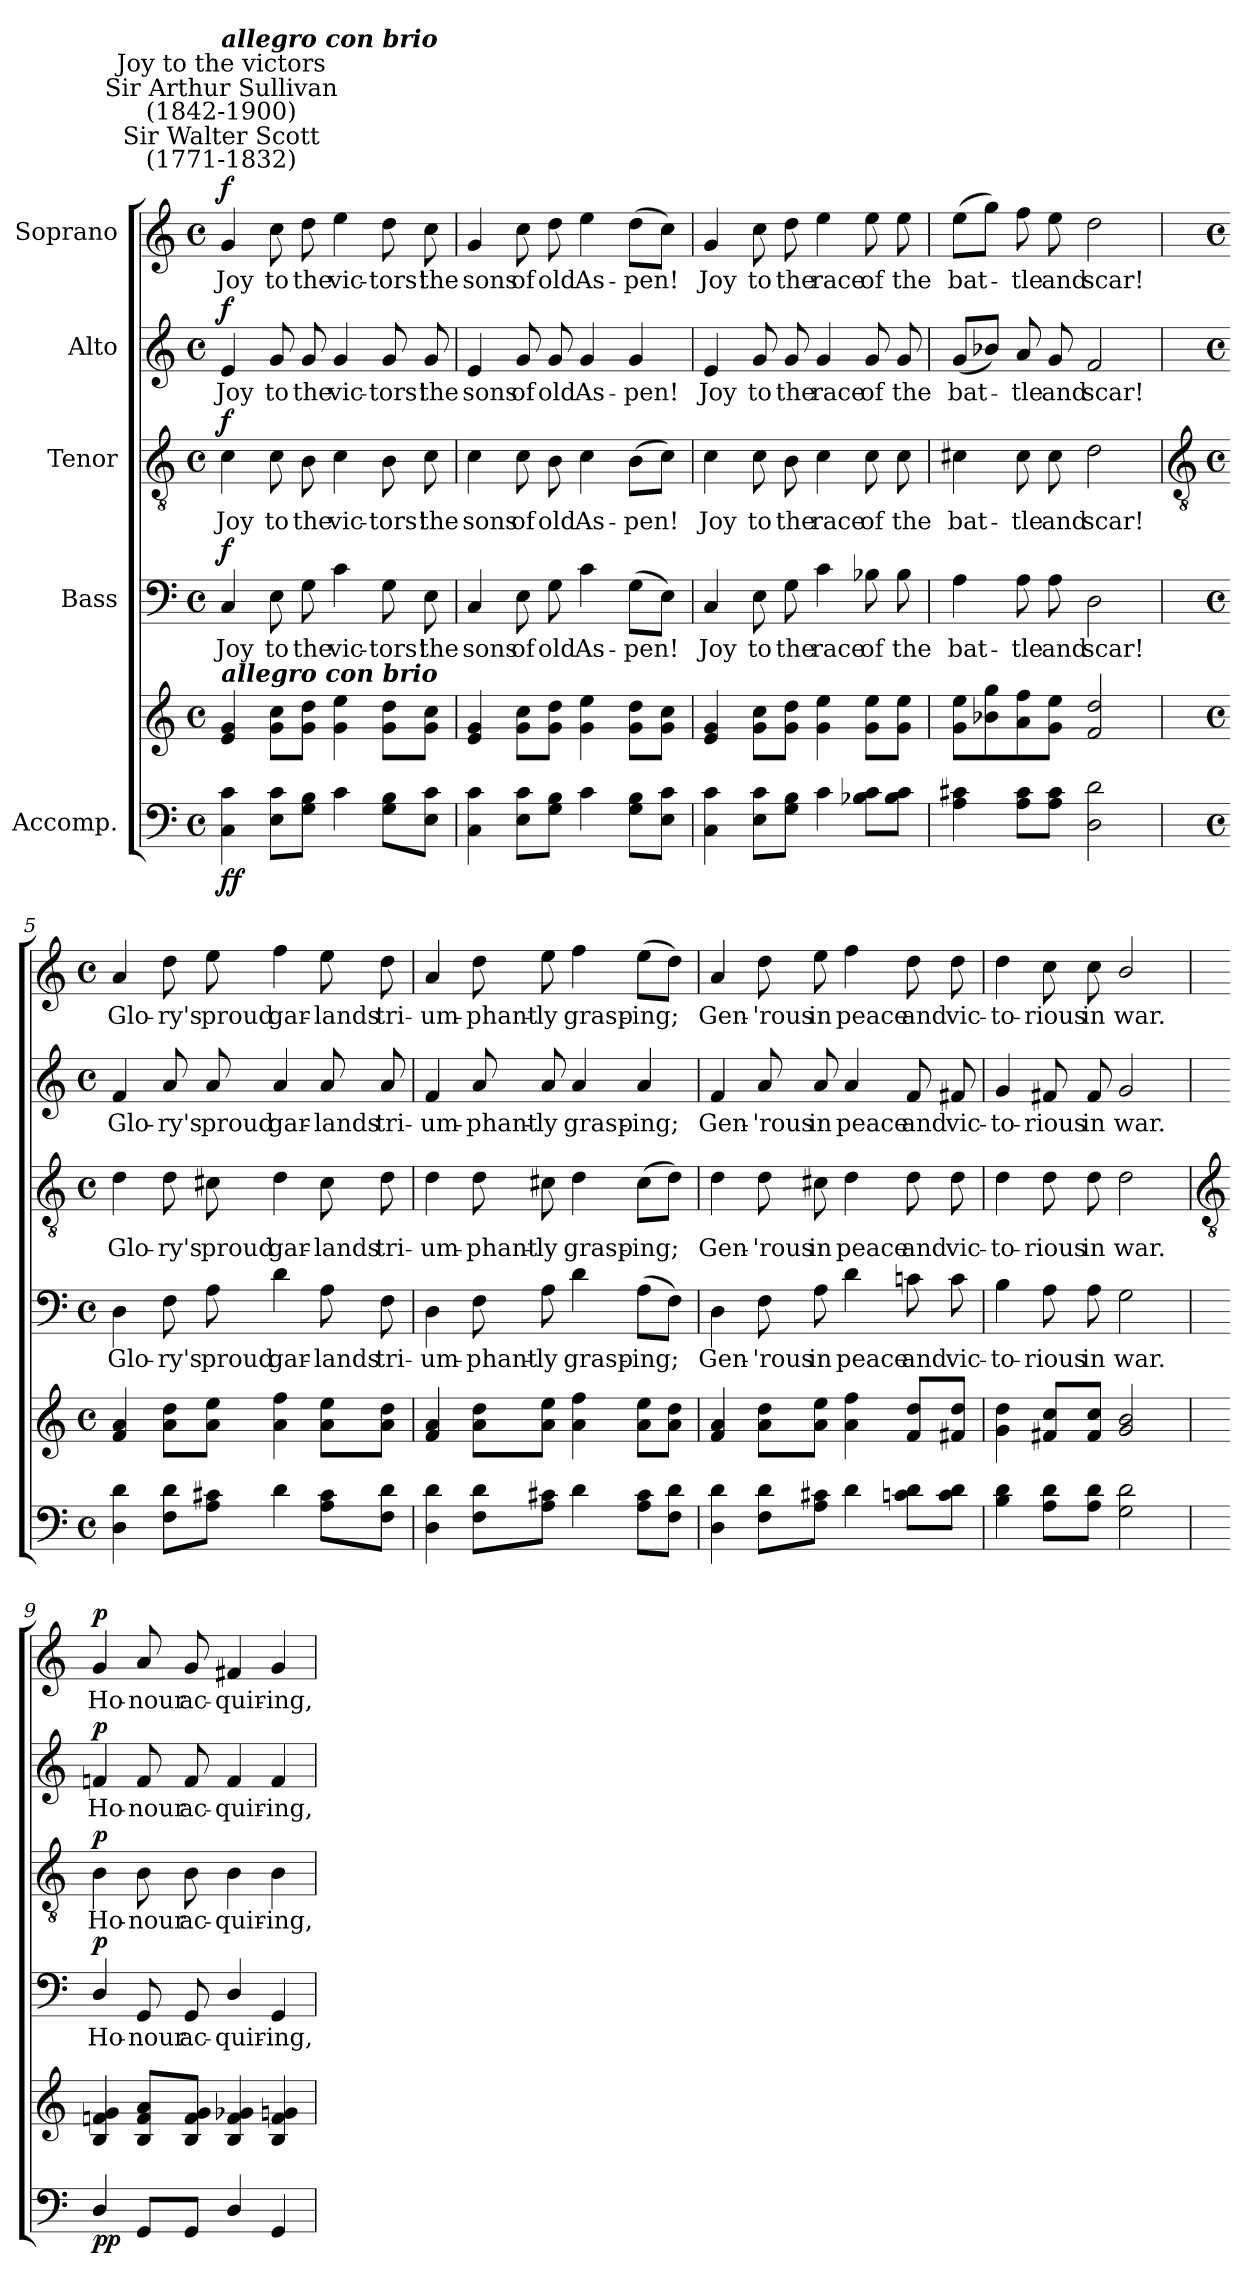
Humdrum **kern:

**kern	**kern	**dynam	**kern	**text	**dynam	**kern	**text	**dynam	**kern	**text	**dynam	**kern	**text	**dynam
*part5	*part5	*part5	*part4	*part4	*part4	*part3	*part3	*part3	*part2	*part2	*part2	*part1	*part1	*part1
*staff6	*staff5	*staff5/6	*staff4	*staff4	*staff4	*staff3	*staff3	*staff3	*staff2	*staff2	*staff2	*staff1	*staff1	*staff1
*I"Accomp.	*	*	*I"Bass	*	*	*I"Tenor	*	*	*I"Alto	*	*	*I"Soprano	*	*
*clefF4	*clefG2	*	*clefF4	*	*	*clefGv2	*	*	*clefG2	*	*	*clefG2	*	*
*k[]	*k[]	*	*k[]	*	*	*k[]	*	*	*k[]	*	*	*k[]	*	*
*C:	*C:	*	*C:	*	*	*C:	*	*	*C:	*	*	*C:	*	*
*M4/4	*M4/4	*	*M4/4	*	*	*M4/4	*	*	*M4/4	*	*	*M4/4	*	*
*met(c)	*met(c)	*	*met(c)	*	*	*met(c)	*	*	*met(c)	*	*	*met(c)	*	*
*MM120	*MM120	*	*MM120	*	*	*MM120	*	*	*MM120	*	*	*MM120	*	*
=1	=1	=1	=1	=1	=1	=1	=1	=1	=1	=1	=1	=1	=1	=1
!	!	!	!	!	!	!	!	!	!	!	!	!LO:TX:a:cj:t=Sir Walter Scott\n(1771-1832)	!	!
!	!	!	!	!	!	!	!	!	!	!	!	!LO:TX:a:cj:t=Sir Arthur Sullivan\n(1842-1900)	!	!
!	!	!	!	!	!	!	!	!	!	!	!	!LO:TX:a:cj:t=Joy to the victors	!	!
!	!	!	!	!	!	!	!	!	!	!	!	!LO:TX:a:Bi:t=allegro con brio	!	!
!	!LO:TX:a:Bi:t=allegro con brio	!	!	!	!	!	!	!	!	!	!	!	!	!
!	!	!LO:DY:b=2	!	!LO:LY:b	!	!	!LO:LY:b	!	!	!LO:LY:b	!	!	!LO:LY:b	!
!	!	!LO:DY:n=1:b	!	!	!LO:DY:b	!	!	!LO:DY:b	!	!	!LO:DY:b	!	!	!LO:DY:b
4C 4c	4e 4g	f f	4C	Joy	f	4c	Joy	f	4e	Joy	f	4g	Joy	f
!	!	!	!	!LO:LY:b	!	!	!LO:LY:b	!	!	!LO:LY:b	!	!	!LO:LY:b	!
8E 8cL	8g 8ccL	.	8E	to	.	8c	to	.	8g	to	.	8cc	to	.
!	!	!	!	!LO:LY:b	!	!	!LO:LY:b	!	!	!LO:LY:b	!	!	!LO:LY:b	!
8G 8BJ	8g 8ddJ	.	8G	the	.	8B	the	.	8g	the	.	8dd	the	.
!	!	!	!	!LO:LY:b	!	!	!LO:LY:b	!	!	!LO:LY:b	!	!	!LO:LY:b	!
4c	4g 4ee	.	4c	vic-	.	4c	vic-	.	4g	vic-	.	4ee	vic-	.
!	!	!	!	!LO:LY:b	!	!	!LO:LY:b	!	!	!LO:LY:b	!	!	!LO:LY:b	!
8G 8BL	8g 8ddL	.	8G	-tors!	.	8B	-tors!	.	8g	-tors!	.	8dd	-tors!	.
!	!	!	!	!LO:LY:b	!	!	!LO:LY:b	!	!	!LO:LY:b	!	!	!LO:LY:b	!
8E 8cJ	8g 8ccJ	.	8E	the	.	8c	the	.	8g	the	.	8cc	the	.
=2	=2	=2	=2	=2	=2	=2	=2	=2	=2	=2	=2	=2	=2	=2
!	!	!	!	!LO:LY:b	!	!	!LO:LY:b	!	!	!LO:LY:b	!	!	!LO:LY:b	!
4C 4c	4e 4g	.	4C	sons	.	4c	sons	.	4e	sons	.	4g	sons	.
!	!	!	!	!LO:LY:b	!	!	!LO:LY:b	!	!	!LO:LY:b	!	!	!LO:LY:b	!
8E 8cL	8g 8ccL	.	8E	of	.	8c	of	.	8g	of	.	8cc	of	.
!	!	!	!	!LO:LY:b	!	!	!LO:LY:b	!	!	!LO:LY:b	!	!	!LO:LY:b	!
8G 8BJ	8g 8ddJ	.	8G	old	.	8B	old	.	8g	old	.	8dd	old	.
!	!	!	!	!LO:LY:b	!	!	!LO:LY:b	!	!	!LO:LY:b	!	!	!LO:LY:b	!
4c	4g 4ee	.	4c	As-	.	4c	As-	.	4g	As-	.	4ee	As-	.
!	!	!	!	!LO:LY:b	!	!	!LO:LY:b	!	!	!LO:LY:b	!	!	!LO:LY:b	!
8G 8BL	8g 8ddL	.	(>8GL	-pen!	.	(>8BL	-pen!	.	4g	-pen!	.	(>8ddL	-pen!	.
8E 8cJ	8g 8ccJ	.	8EJ)	.	.	8cJ)	.	.	.	.	.	8ccJ)	.	.
=3	=3	=3	=3	=3	=3	=3	=3	=3	=3	=3	=3	=3	=3	=3
!	!	!	!	!LO:LY:b	!	!	!LO:LY:b	!	!	!LO:LY:b	!	!	!LO:LY:b	!
4C 4c	4e 4g	.	4C	Joy	.	4c	Joy	.	4e	Joy	.	4g	Joy	.
!	!	!	!	!LO:LY:b	!	!	!LO:LY:b	!	!	!LO:LY:b	!	!	!LO:LY:b	!
8E 8cL	8g 8ccL	.	8E	to	.	8c	to	.	8g	to	.	8cc	to	.
!	!	!	!	!LO:LY:b	!	!	!LO:LY:b	!	!	!LO:LY:b	!	!	!LO:LY:b	!
8G 8BJ	8g 8ddJ	.	8G	the	.	8B	the	.	8g	the	.	8dd	the	.
!	!	!	!	!LO:LY:b	!	!	!LO:LY:b	!	!	!LO:LY:b	!	!	!LO:LY:b	!
4c	4g 4ee	.	4c	race	.	4c	race	.	4g	race	.	4ee	race	.
!	!	!	!	!LO:LY:b	!	!	!LO:LY:b	!	!	!LO:LY:b	!	!	!LO:LY:b	!
8B-X 8cL	8g 8eeL	.	8B-X	of	.	8c	of	.	8g	of	.	8ee	of	.
!	!	!	!	!LO:LY:b	!	!	!LO:LY:b	!	!	!LO:LY:b	!	!	!LO:LY:b	!
8B- 8cJ	8g 8eeJ	.	8B-	the	.	8c	the	.	8g	the	.	8ee	the	.
=4	=4	=4	=4	=4	=4	=4	=4	=4	=4	=4	=4	=4	=4	=4
!	!	!	!	!LO:LY:b	!	!	!LO:LY:b	!	!	!LO:LY:b	!	!	!LO:LY:b	!
4A 4c#X	8g 8eeL	.	4A	bat-	.	4c#X	bat-	.	(<8gL	bat-	.	(>8eeL	bat-	.
.	8b-X 8gg	.	.	.	.	.	.	.	8b-XJ)	.	.	8ggJ)	.	.
!	!	!	!	!LO:LY:b	!	!	!LO:LY:b	!	!	!LO:LY:b	!	!	!LO:LY:b	!
8A 8c#L	8a 8ff	.	8A	-tle	.	8c#	-tle	.	8a	tle	.	8ff	tle	.
!	!	!	!	!LO:LY:b	!	!	!LO:LY:b	!	!	!LO:LY:b	!	!	!LO:LY:b	!
8A 8c#J	8g 8eeJ	.	8A	and	.	8c#	and	.	8g	and	.	8ee	and	.
!	!	!	!	!LO:LY:b	!	!	!LO:LY:b	!	!	!LO:LY:b	!	!	!LO:LY:b	!
2D 2d	2f 2dd	.	2D	scar!	.	2d	scar!	.	2f	scar!	.	2dd	scar!	.
!!LO:LB:g=z
=5	=5	=5	=5	=5	=5	=5	=5	=5	=5	=5	=5	=5	=5	=5
*	*	*	*	*	*	*clefGv2	*	*	*	*	*	*	*	*
*M4/4	*M4/4	*	*M4/4	*	*	*M4/4	*	*	*M4/4	*	*	*M4/4	*	*
*met(c)	*met(c)	*	*met(c)	*	*	*met(c)	*	*	*met(c)	*	*	*met(c)	*	*
!	!	!	!	!LO:LY:b	!	!	!LO:LY:b	!	!	!LO:LY:b	!	!	!LO:LY:b	!
4D 4d	4f 4a	.	4D	Glo-	.	4d	Glo-	.	4f	Glo-	.	4a	Glo-	.
!	!	!	!	!LO:LY:b	!	!	!LO:LY:b	!	!	!LO:LY:b	!	!	!LO:LY:b	!
8F 8dL	8a 8ddL	.	8F	-ry's	.	8d	-ry's	.	8a	-ry's	.	8dd	-ry's	.
!	!	!	!	!LO:LY:b	!	!	!LO:LY:b	!	!	!LO:LY:b	!	!	!LO:LY:b	!
8A 8c#XJ	8a 8eeJ	.	8A	proud	.	8c#X	proud	.	8a	proud	.	8ee	proud	.
!	!	!	!	!LO:LY:b	!	!	!LO:LY:b	!	!	!LO:LY:b	!	!	!LO:LY:b	!
4d	4a 4ff	.	4d	gar-	.	4d	gar-	.	4a	gar-	.	4ff	gar-	.
!	!	!	!	!LO:LY:b	!	!	!LO:LY:b	!	!	!LO:LY:b	!	!	!LO:LY:b	!
8A 8c#L	8a 8eeL	.	8A	-lands	.	8c#	-lands	.	8a	-lands	.	8ee	-lands	.
!	!	!	!	!LO:LY:b	!	!	!LO:LY:b	!	!	!LO:LY:b	!	!	!LO:LY:b	!
8F 8dJ	8a 8ddJ	.	8F	tri-	.	8d	tri-	.	8a	tri-	.	8dd	tri-	.
=6	=6	=6	=6	=6	=6	=6	=6	=6	=6	=6	=6	=6	=6	=6
!	!	!	!	!LO:LY:b	!	!	!LO:LY:b	!	!	!LO:LY:b	!	!	!LO:LY:b	!
4D 4d	4f 4a	.	4D	-um-	.	4d	-um-	.	4f	-um-	.	4a	-um-	.
!	!	!	!	!LO:LY:b	!	!	!LO:LY:b	!	!	!LO:LY:b	!	!	!LO:LY:b	!
8F 8dL	8a 8ddL	.	8F	-phant-	.	8d	-phant-	.	8a	-phant-	.	8dd	-phant-	.
!	!	!	!	!LO:LY:b	!	!	!LO:LY:b	!	!	!LO:LY:b	!	!	!LO:LY:b	!
8A 8c#XJ	8a 8eeJ	.	8A	-ly	.	8c#X	-ly	.	8a	-ly	.	8ee	-ly	.
!	!	!	!	!LO:LY:b	!	!	!LO:LY:b	!	!	!LO:LY:b	!	!	!LO:LY:b	!
4d	4a 4ff	.	4d	grasp-	.	4d	grasp-	.	4a	grasp-	.	4ff	grasp-	.
!	!	!	!	!LO:LY:b	!	!	!LO:LY:b	!	!	!LO:LY:b	!	!	!LO:LY:b	!
8A 8c#L	8a 8eeL	.	(>8AL	-ing;	.	(>8c#L	-ing;	.	4a	-ing;	.	(>8eeL	-ing;	.
8F 8dJ	8a 8ddJ	.	8FJ)	.	.	8dJ)	.	.	.	.	.	8ddJ)	.	.
=7	=7	=7	=7	=7	=7	=7	=7	=7	=7	=7	=7	=7	=7	=7
!	!	!	!	!LO:LY:b	!	!	!LO:LY:b	!	!	!LO:LY:b	!	!	!LO:LY:b	!
4D 4d	4f 4a	.	4D	Gen-	.	4d	Gen-	.	4f	Gen-	.	4a	Gen-	.
!	!	!	!	!LO:LY:b	!	!	!LO:LY:b	!	!	!LO:LY:b	!	!	!LO:LY:b	!
8F 8dL	8a 8ddL	.	8F	-'rous	.	8d	-'rous	.	8a	-'rous	.	8dd	-'rous	.
!	!	!	!	!LO:LY:b	!	!	!LO:LY:b	!	!	!LO:LY:b	!	!	!LO:LY:b	!
8A 8c#XJ	8a 8eeJ	.	8A	in	.	8c#X	in	.	8a	in	.	8ee	in	.
!	!	!	!	!LO:LY:b	!	!	!LO:LY:b	!	!	!LO:LY:b	!	!	!LO:LY:b	!
4d	4a 4ff	.	4d	peace	.	4d	peace	.	4a	peace	.	4ff	peace	.
!	!	!	!	!LO:LY:b	!	!	!LO:LY:b	!	!	!LO:LY:b	!	!	!LO:LY:b	!
8cn 8dL	8f 8ddL	.	8cn	and	.	8d	and	.	8f	and	.	8dd	and	.
!	!	!	!	!LO:LY:b	!	!	!LO:LY:b	!	!	!LO:LY:b	!	!	!LO:LY:b	!
8c 8dJ	8f#X 8ddJ	.	8c	vic-	.	8d	vic-	.	8f#X	vic-	.	8dd	vic-	.
=8	=8	=8	=8	=8	=8	=8	=8	=8	=8	=8	=8	=8	=8	=8
!	!	!	!	!LO:LY:b	!	!	!LO:LY:b	!	!	!LO:LY:b	!	!	!LO:LY:b	!
4B 4d	4g 4dd	.	4B	-to-	.	4d	-to-	.	4g	-to-	.	4dd	-to-	.
!	!	!	!	!LO:LY:b	!	!	!LO:LY:b	!	!	!LO:LY:b	!	!	!LO:LY:b	!
8A 8dL	8f#X 8ccL	.	8A	-rious	.	8d	-rious	.	8f#X	-rious	.	8cc	-rious	.
!	!	!	!	!LO:LY:b	!	!	!LO:LY:b	!	!	!LO:LY:b	!	!	!LO:LY:b	!
8A 8dJ	8f# 8ccJ	.	8A	in	.	8d	in	.	8f#	in	.	8cc	in	.
!	!	!	!	!LO:LY:b	!	!	!LO:LY:b	!	!	!LO:LY:b	!	!	!LO:LY:b	!
2G 2d	2g/ 2b/	.	2G	war.	.	2d	war.	.	2g	war.	.	2b/	war.	.
!!LO:LB:g=z
=9	=9	=9	=9	=9	=9	=9	=9	=9	=9	=9	=9	=9	=9	=9
*	*	*	*	*	*	*clefGv2	*	*	*	*	*	*	*	*
!	!	!LO:DY:b=2	!	!LO:LY:b	!	!	!LO:LY:b	!	!	!LO:LY:b	!	!	!LO:LY:b	!
!	!	!LO:DY:n=1:b	!	!	!LO:DY:b	!	!	!LO:DY:b	!	!	!LO:DY:b	!	!	!LO:DY:b
4D/	4B 4fn 4g	p p	4D/	Ho-	p	4B	Ho-	p	4fn	Ho-	p	4g	Ho-	p
!	!	!	!	!LO:LY:b	!	!	!LO:LY:b	!	!	!LO:LY:b	!	!	!LO:LY:b	!
8GGL	8B 8f 8aL	.	8GG	-nour	.	8B	-nour	.	8f	-nour	.	8a	-nour	.
!	!	!	!	!LO:LY:b	!	!	!LO:LY:b	!	!	!LO:LY:b	!	!	!LO:LY:b	!
8GGJ	8B 8f 8gJ	.	8GG	ac-	.	8B	ac-	.	8f	ac-	.	8g	ac-	.
!	!	!	!	!LO:LY:b	!	!	!LO:LY:b	!	!	!LO:LY:b	!	!	!LO:LY:b	!
4D/	4B 4f 4g-X	.	4D/	-quir-	.	4B	-quir-	.	4f	-quir-	.	4f#X	-quir-	.
!	!	!	!	!LO:LY:b	!	!	!LO:LY:b	!	!	!LO:LY:b	!	!	!LO:LY:b	!
4GG	4B 4f 4gn	.	4GG	-ing,	.	4B	-ing,	.	4f	-ing,	.	4g	-ing,	.
=	=	=	=	=	=	=	=	=	=	=	=	=	=	=
*-	*-	*-	*-	*-	*-	*-	*-	*-	*-	*-	*-	*-	*-	*-
